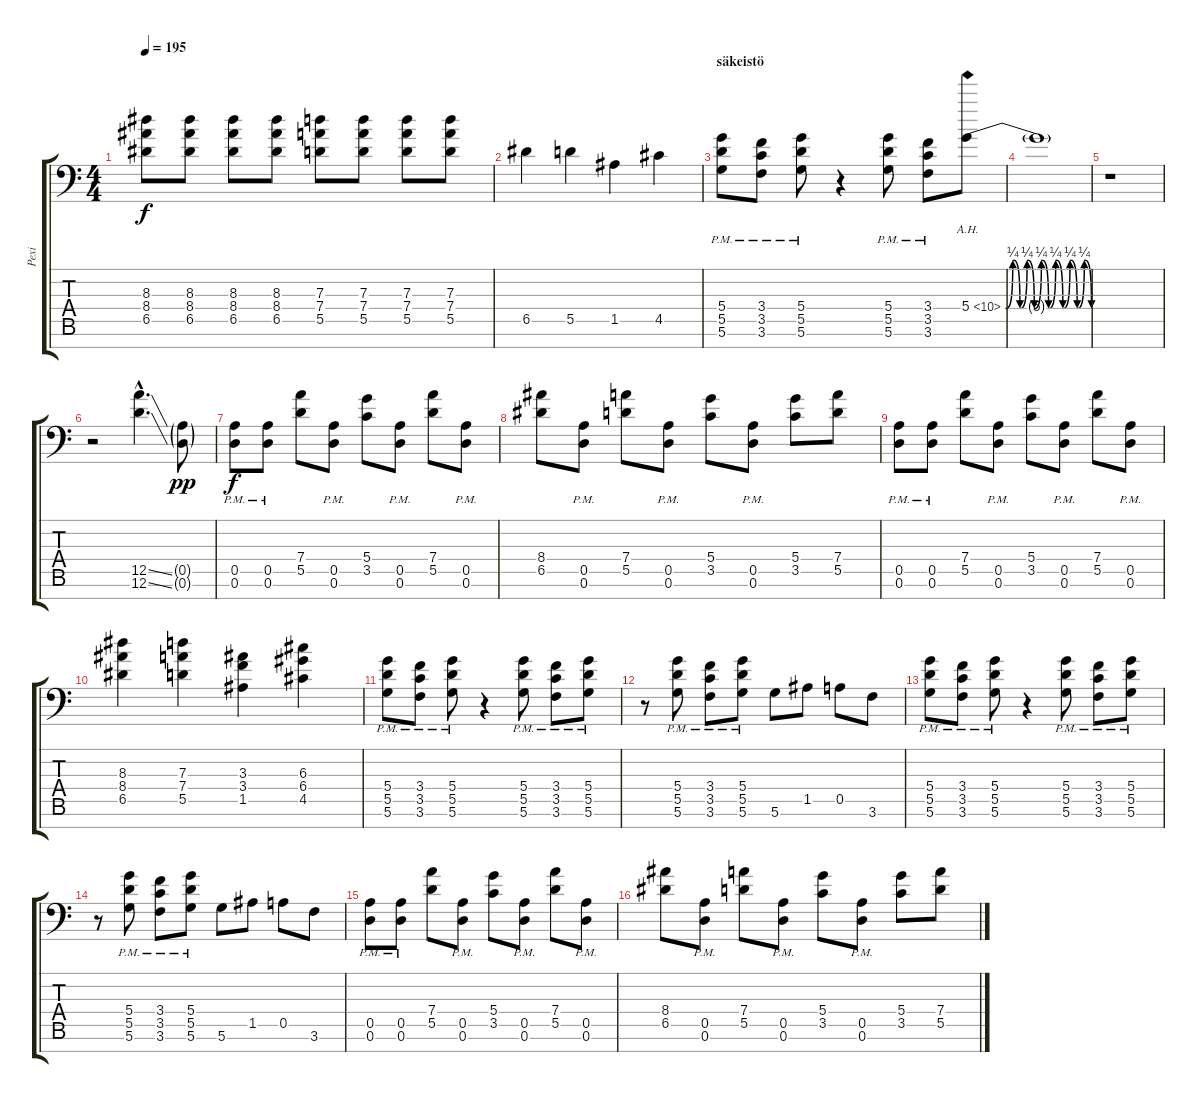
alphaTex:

\track ("Pexi" "Pexi") {instrument distortionguitar}
\staff {score tabs}
\tuning (E4 B3 G3 D3 A2 D2 A1) {hide}
\ts (4 4)
\tempo 195
\clef f4
\ks c
(8.3 8.4 6.5).8{dy f} (8.3 8.4 6.5).8 (8.3 8.4 6.5).8 (8.3 8.4 6.5).8 (7.3 7.4 5.5).8 (7.3 7.4 5.5).8 (7.3 7.4 5.5).8 (7.3 7.4 5.5).8 |
6.5.4 5.5.4 1.5.4 4.5.4 |
\section ("" "säkeistö")
(5.4{pm} 5.5{pm} 5.6{pm}).8 (3.4{pm} 3.5{pm} 3.6{pm}).8 (5.4{pm} 5.5{pm} 5.6{pm}).8 r.4 (5.4{pm} 5.5{pm} 5.6{pm}).8 (3.4{pm} 3.5{pm} 3.6{pm}).8 5.4{be (custom 0 0 5 1 10 0 15 1 20 0 25 1 30 0 35 1 40 0 45 1 50 0 55 1 60 0) ah 5}.8 |
5.4{t}.1 |
r.1 |
r.2 (12.5{ss hac} 12.6{ss hac}).4{d} (0.5{g} 0.6{g}).8{dy pp} |
(0.5{pm} 0.6{pm}).8{dy f} (0.5{pm} 0.6{pm}).8 (7.4 5.5).8 (0.5{pm} 0.6{pm}).8 (5.4 3.5).8 (0.5{pm} 0.6{pm}).8 (7.4 5.5).8 (0.5{pm} 0.6{pm}).8 |
(8.4 6.5).8 (0.5{pm} 0.6{pm}).8 (7.4 5.5).8 (0.5{pm} 0.6{pm}).8 (5.4 3.5).8 (0.5{pm} 0.6{pm}).8 (5.4 3.5).8 (7.4 5.5).8 |
(0.5{pm} 0.6{pm}).8 (0.5{pm} 0.6{pm}).8 (7.4 5.5).8 (0.5{pm} 0.6{pm}).8 (5.4 3.5).8 (0.5{pm} 0.6{pm}).8 (7.4 5.5).8 (0.5{pm} 0.6{pm}).8 |
(8.3 8.4 6.5).4 (7.3 7.4 5.5).4 (3.3 3.4 1.5).4 (6.3 6.4 4.5).4 |
(5.4{pm} 5.5{pm} 5.6{pm}).8 (3.4{pm} 3.5{pm} 3.6{pm}).8 (5.4{pm} 5.5{pm} 5.6{pm}).8 r.4 (5.4{pm} 5.5{pm} 5.6{pm}).8 (3.4{pm} 3.5{pm} 3.6{pm}).8 (5.4{pm} 5.5{pm} 5.6{pm}).8 |
r.8 (5.4{pm} 5.5{pm} 5.6{pm}).8 (3.4{pm} 3.5{pm} 3.6{pm}).8 (5.4{pm} 5.5{pm} 5.6{pm}).8 5.6.8 1.5.8 0.5.8 3.6.8 |
(5.4{pm} 5.5{pm} 5.6{pm}).8 (3.4{pm} 3.5{pm} 3.6{pm}).8 (5.4{pm} 5.5{pm} 5.6{pm}).8 r.4 (5.4{pm} 5.5{pm} 5.6{pm}).8 (3.4{pm} 3.5{pm} 3.6{pm}).8 (5.4{pm} 5.5{pm} 5.6{pm}).8 |
r.8 (5.4{pm} 5.5{pm} 5.6{pm}).8 (3.4{pm} 3.5{pm} 3.6{pm}).8 (5.4{pm} 5.5{pm} 5.6{pm}).8 5.6.8 1.5.8 0.5.8 3.6.8 |
(0.5{pm} 0.6{pm}).8 (0.5{pm} 0.6{pm}).8 (7.4 5.5).8 (0.5{pm} 0.6{pm}).8 (5.4 3.5).8 (0.5{pm} 0.6{pm}).8 (7.4 5.5).8 (0.5{pm} 0.6{pm}).8 |
(8.4 6.5).8 (0.5{pm} 0.6{pm}).8 (7.4 5.5).8 (0.5{pm} 0.6{pm}).8 (5.4 3.5).8 (0.5{pm} 0.6{pm}).8 (5.4 3.5).8 (7.4 5.5).8
